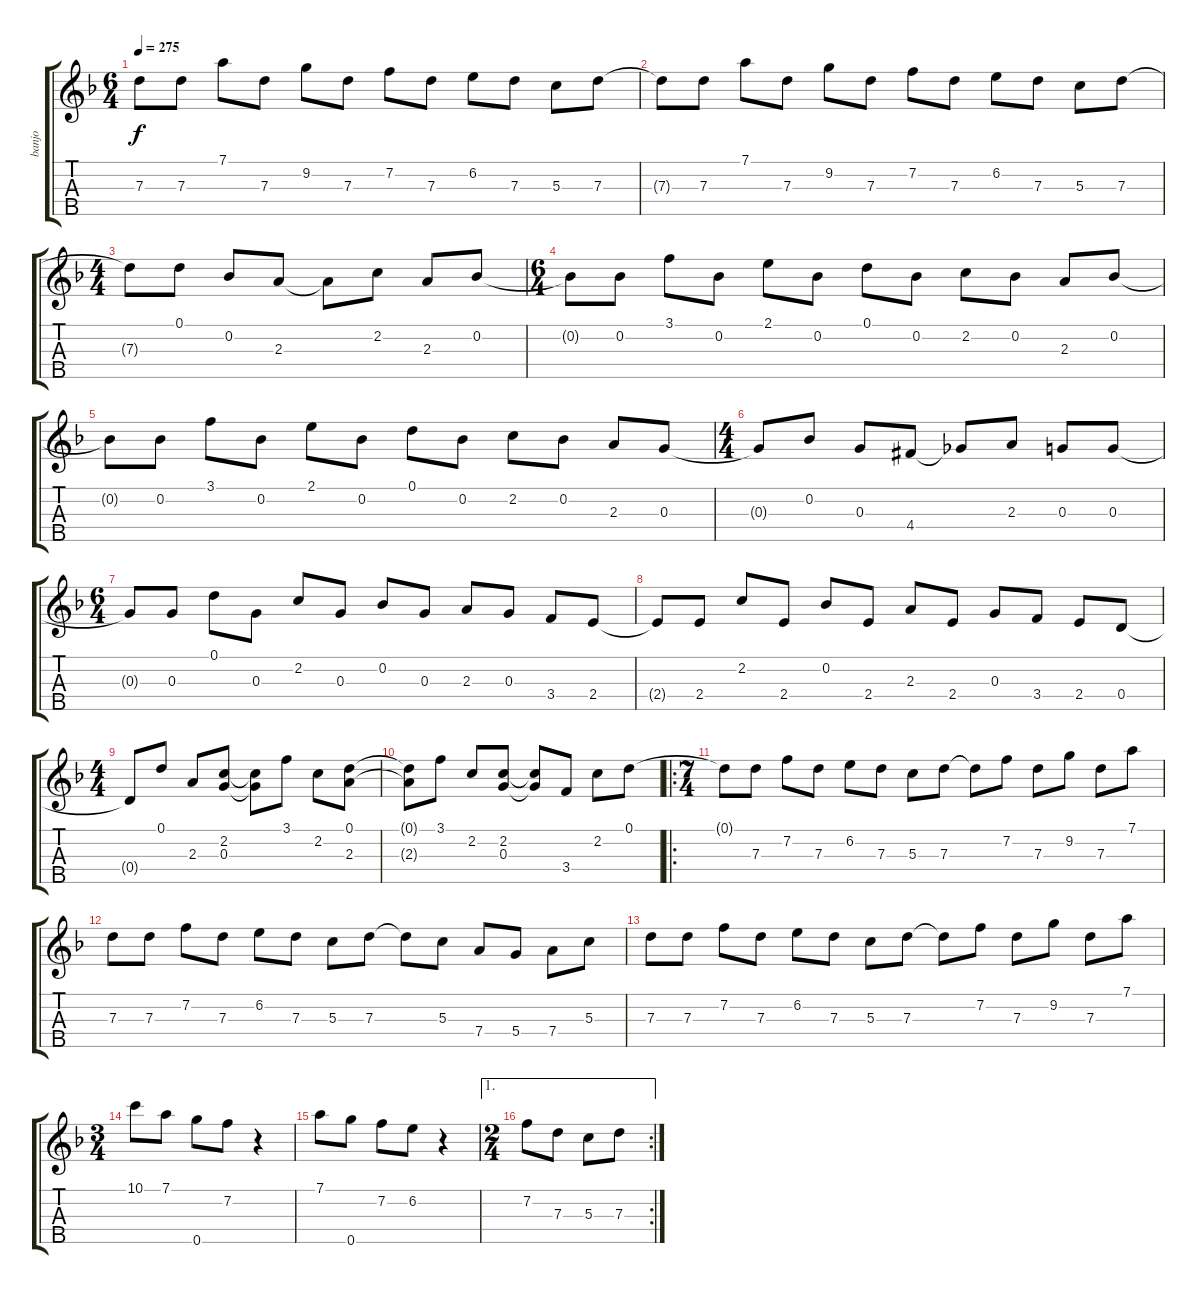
\track ("banjo" "banjo") {instrument banjo}
\staff {score tabs}
\tuning (D4 Bb3 G3 D3 G4) {hide}
\displaytranspose 12
\ts (6 4)
\tempo 275
\clef g2
\ks dminor
7.3{t}.8{dy f} 7.3.8 7.1.8 7.3.8 9.2.8 7.3.8 7.2.8 7.3.8 6.2.8 7.3.8 5.3.8 7.3.8 |
7.3{t}.8 7.3.8 7.1.8 7.3.8 9.2.8 7.3.8 7.2.8 7.3.8 6.2.8 7.3.8 5.3.8 7.3.8 |
\ts (4 4)
7.3{t}.8 0.1.8 0.2.8 2.3.8 2.3{t}.8 2.2.8 2.3.8 0.2.8 |
\ts (6 4)
0.2{t}.8 0.2.8 3.1.8 0.2.8 2.1.8 0.2.8 0.1.8 0.2.8 2.2.8 0.2.8 2.3.8 0.2.8 |
0.2{t}.8 0.2.8 3.1.8 0.2.8 2.1.8 0.2.8 0.1.8 0.2.8 2.2.8 0.2.8 2.3.8 0.3.8 |
\ts (4 4)
0.3{t}.8 0.2.8 0.3.8 4.4{acc #}.8 4.4{t}.8 2.3.8 0.3.8 0.3.8 |
\ts (6 4)
0.3{t}.8 0.3.8 0.1.8 0.3.8 2.2.8 0.3.8 0.2.8 0.3.8 2.3.8 0.3.8 3.4.8 2.4.8 |
2.4{t}.8 2.4.8 2.2.8 2.4.8 0.2.8 2.4.8 2.3.8 2.4.8 0.3.8 3.4.8 2.4.8 0.4.8 |
\ts (4 4)
0.4{t}.8 0.1.8 2.3.8 (2.2 0.3).8 (2.2{t} 0.3{t}).8 3.1.8 2.2.8 (0.1 2.3).8 |
(0.1{t} 2.3{t}).8 3.1.8 2.2.8 (2.2 0.3).8 (2.2{t} 0.3{t}).8 3.4.8 2.2.8 0.1.8 |
\ro
\ts (7 4)
0.1{t}.8 7.3.8 7.2.8 7.3.8 6.2.8 7.3.8 5.3.8 7.3.8 7.3{t}.8 7.2.8 7.3.8 9.2.8 7.3.8 7.1.8 |
7.3.8 7.3.8 7.2.8 7.3.8 6.2.8 7.3.8 5.3.8 7.3.8 7.3{t}.8 5.3.8 7.4.8 5.4.8 7.4.8 5.3.8 |
7.3.8 7.3.8 7.2.8 7.3.8 6.2.8 7.3.8 5.3.8 7.3.8 7.3{t}.8 7.2.8 7.3.8 9.2.8 7.3.8 7.1.8 |
\ts (3 4)
10.1.8 7.1.8 0.5.8 7.2.8 r.4 |
7.1.8 0.5.8 7.2.8 6.2.8 r.4 |
\ae 1
\rc 2
\ts (2 4)
7.2.8 7.3.8 5.3.8 7.3.8
